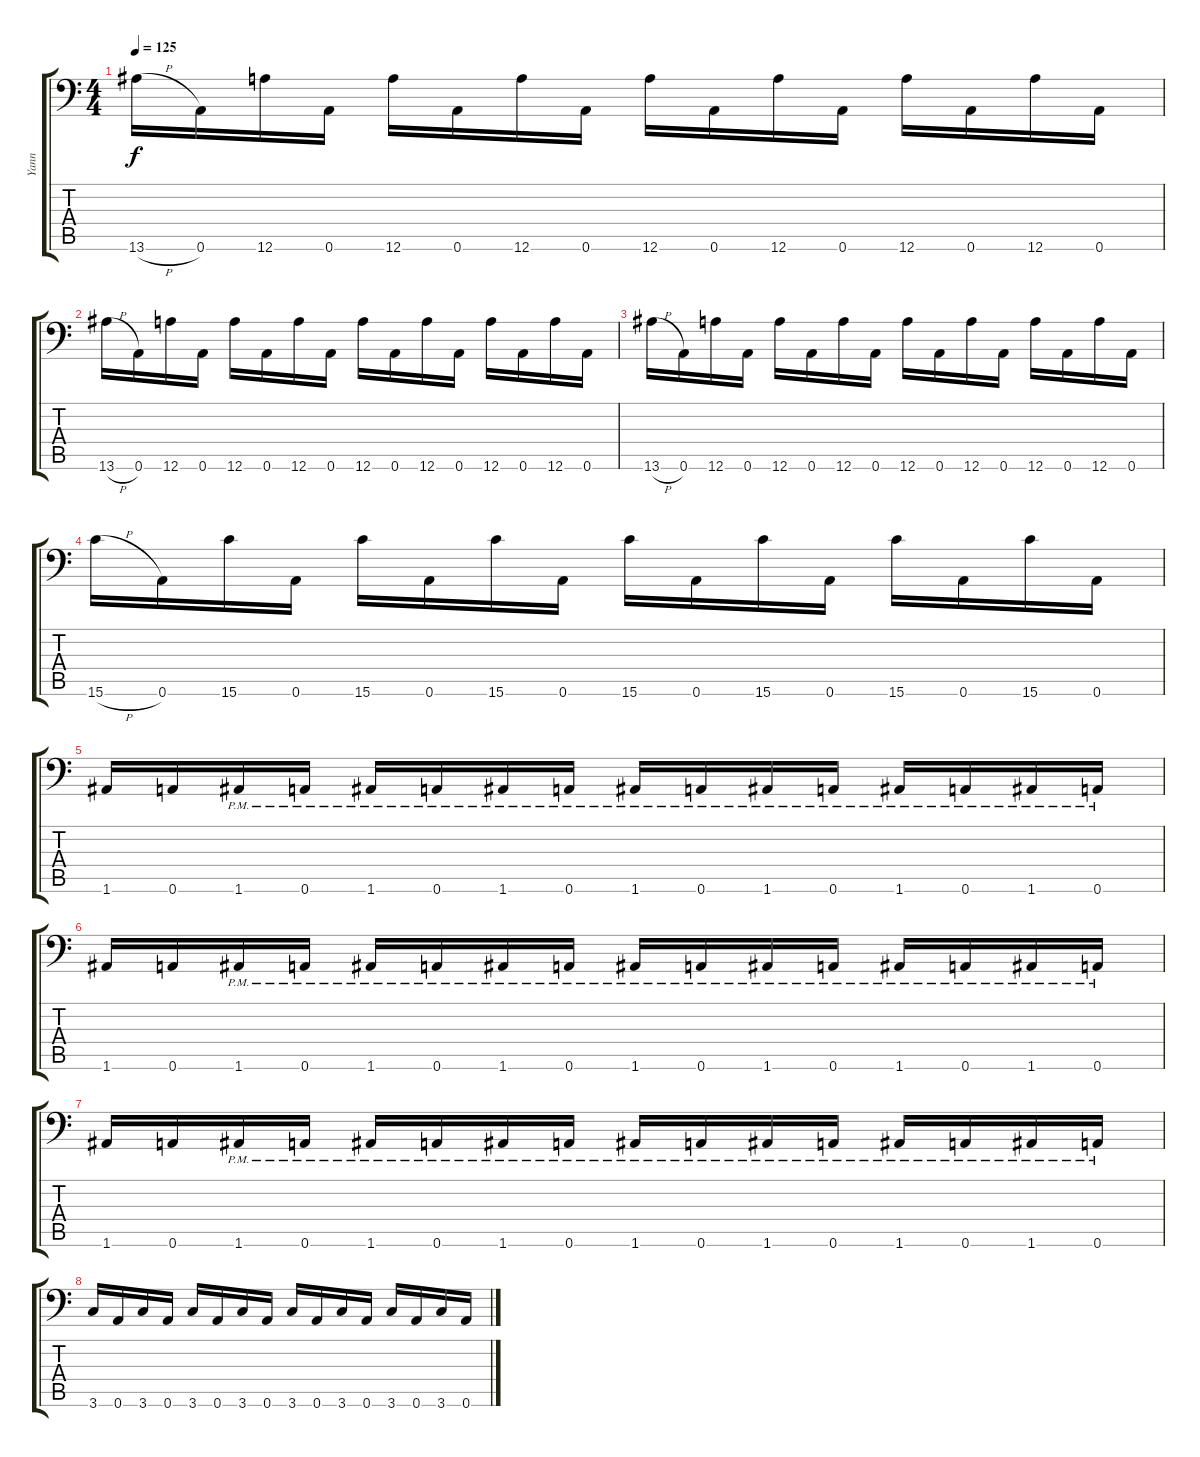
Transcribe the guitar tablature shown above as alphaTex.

\track ("Yann" "Yann") {instrument distortionguitar}
\staff {score tabs}
\tuning (B3 Gb3 D3 A2 E2 A1) {hide}
\ts (4 4)
\tempo 125
\clef f4
\ks c
13.6{h}.16{dy f} 0.6.16 12.6.16 0.6.16 12.6.16 0.6.16 12.6.16 0.6.16 12.6.16 0.6.16 12.6.16 0.6.16 12.6.16 0.6.16 12.6.16 0.6.16 |
13.6{h}.16 0.6.16 12.6.16 0.6.16 12.6.16 0.6.16 12.6.16 0.6.16 12.6.16 0.6.16 12.6.16 0.6.16 12.6.16 0.6.16 12.6.16 0.6.16 |
13.6{h}.16 0.6.16 12.6.16 0.6.16 12.6.16 0.6.16 12.6.16 0.6.16 12.6.16 0.6.16 12.6.16 0.6.16 12.6.16 0.6.16 12.6.16 0.6.16 |
15.6{h}.16 0.6.16 15.6.16 0.6.16 15.6.16 0.6.16 15.6.16 0.6.16 15.6.16 0.6.16 15.6.16 0.6.16 15.6.16 0.6.16 15.6.16 0.6.16 |
1.6.16 0.6.16 1.6{pm}.16 0.6{pm}.16 1.6{pm}.16 0.6{pm}.16 1.6{pm}.16 0.6{pm}.16 1.6{pm}.16 0.6{pm}.16 1.6{pm}.16 0.6{pm}.16 1.6{pm}.16 0.6{pm}.16 1.6{pm}.16 0.6{pm}.16 |
1.6.16 0.6.16 1.6{pm}.16 0.6{pm}.16 1.6{pm}.16 0.6{pm}.16 1.6{pm}.16 0.6{pm}.16 1.6{pm}.16 0.6{pm}.16 1.6{pm}.16 0.6{pm}.16 1.6{pm}.16 0.6{pm}.16 1.6{pm}.16 0.6{pm}.16 |
1.6.16 0.6.16 1.6{pm}.16 0.6{pm}.16 1.6{pm}.16 0.6{pm}.16 1.6{pm}.16 0.6{pm}.16 1.6{pm}.16 0.6{pm}.16 1.6{pm}.16 0.6{pm}.16 1.6{pm}.16 0.6{pm}.16 1.6{pm}.16 0.6{pm}.16 |
3.6.16 0.6.16 3.6.16 0.6.16 3.6.16 0.6.16 3.6.16 0.6.16 3.6.16 0.6.16 3.6.16 0.6.16 3.6.16 0.6.16 3.6.16 0.6.16
